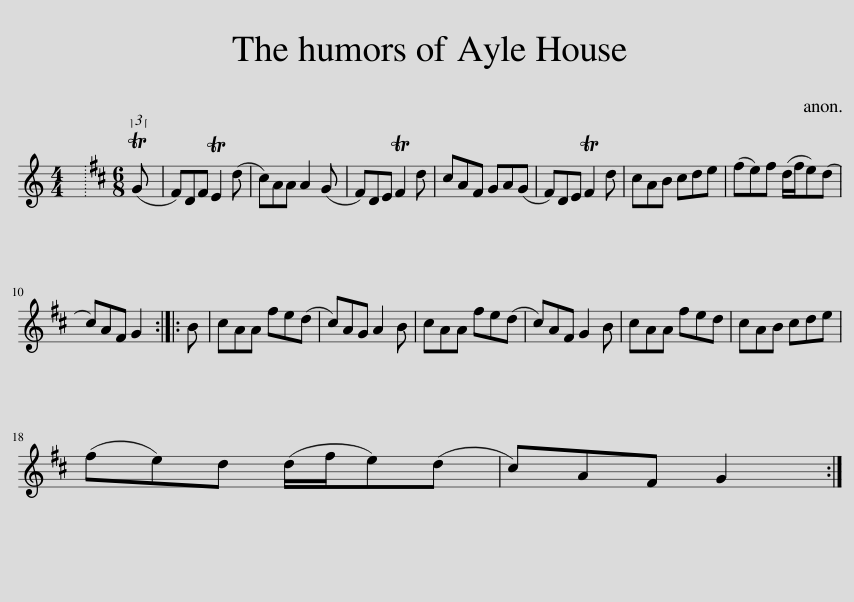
X:1
L:1/8
M:4/4
I:linebreak $
K:C
V:1 treble
V:1
 x8 |[K:D][M:6/8] (3:2:1(TG x/12 | F)DF TE2 (d | c)AA A2 (G | F)DE TF2 d | %5
 cAF GA(G | F)DE TF2 d | cAB cde | (fe)f (d/f/e)(d |$ c)AF G2 :: %10
 B | cAA fe(d | c)AG A2 B | cAA fe(d | c)AF G2 B | %15
 cAA fed | cAB cde |$ (fe)d (d/f/e)(d | c)AF G2 :| %19
